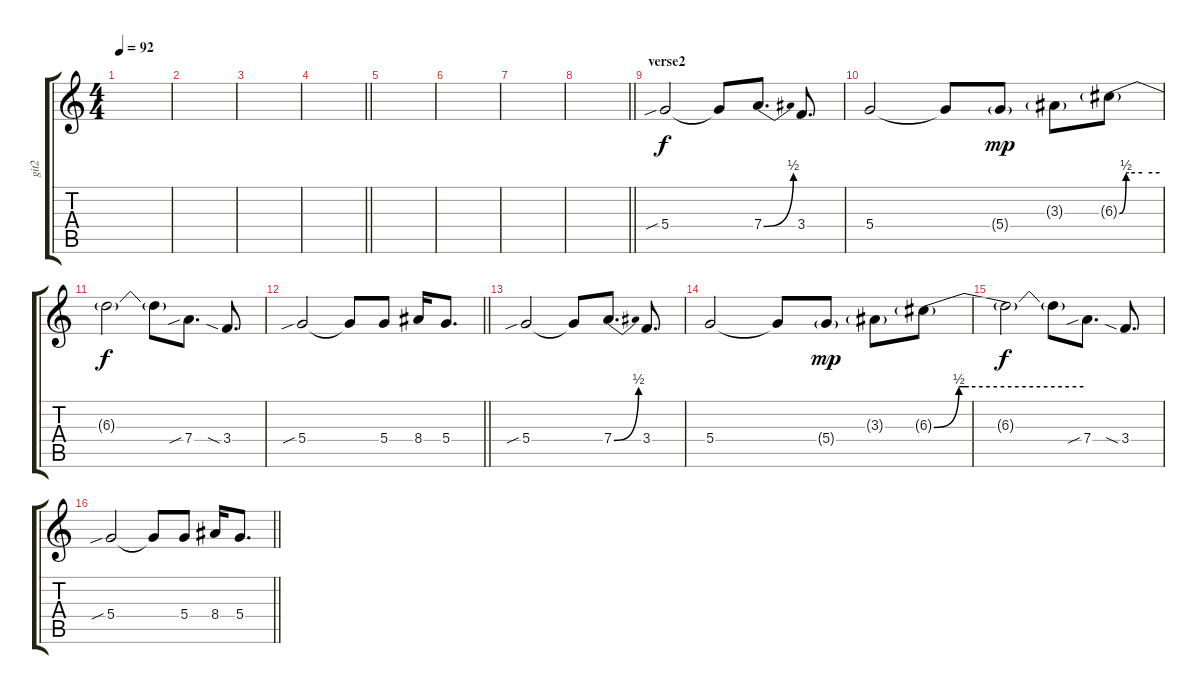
\track ("git2" "git2") {instrument overdrivenguitar}
\staff {score tabs}
\tuning (E4 B3 G3 D3 A2 E2) {hide}
\ts (4 4)
\tempo 92
\clef g2
\ks c
|
|
|
\barLineRight lightlight
|
|
|
|
\barLineRight lightlight
|
\section ("" "verse2")
5.4{sib}.2{instrument overdrivenguitar} 5.4{t}.8 7.4{be (bend 0 0 60 2)}.8{d} 3.4.8{d} |
5.4.2 5.4{t}.8 5.4{g}.8{dy mp} 3.3{g}.8 6.3{be (custom 0 0 10 2 12 2 14 2 34 2 60 2) g}.8 |
6.3{t}.2{dy f} 6.3{t}.8 7.4{sib}.8{d} 3.4{sia}.8{d} |
\barLineRight lightlight
5.4{sib}.2 5.4{t}.8 5.4.8 8.4.16 5.4.8{d} |
5.4{sib}.2{instrument overdrivenguitar} 5.4{t}.8 7.4{be (bend 0 0 60 2)}.8{d} 3.4.8{d} |
5.4.2 5.4{t}.8 5.4{g}.8{dy mp} 3.3{g}.8 6.3{be (custom 0 0 10 2 12 2 14 2 34 2 60 2) g}.8 |
6.3{t}.2{dy f} 6.3{t}.8 7.4{sib}.8{d} 3.4{sia}.8{d} |
\barLineRight lightlight
5.4{sib}.2 5.4{t}.8 5.4.8 8.4.16 5.4.8{d}
